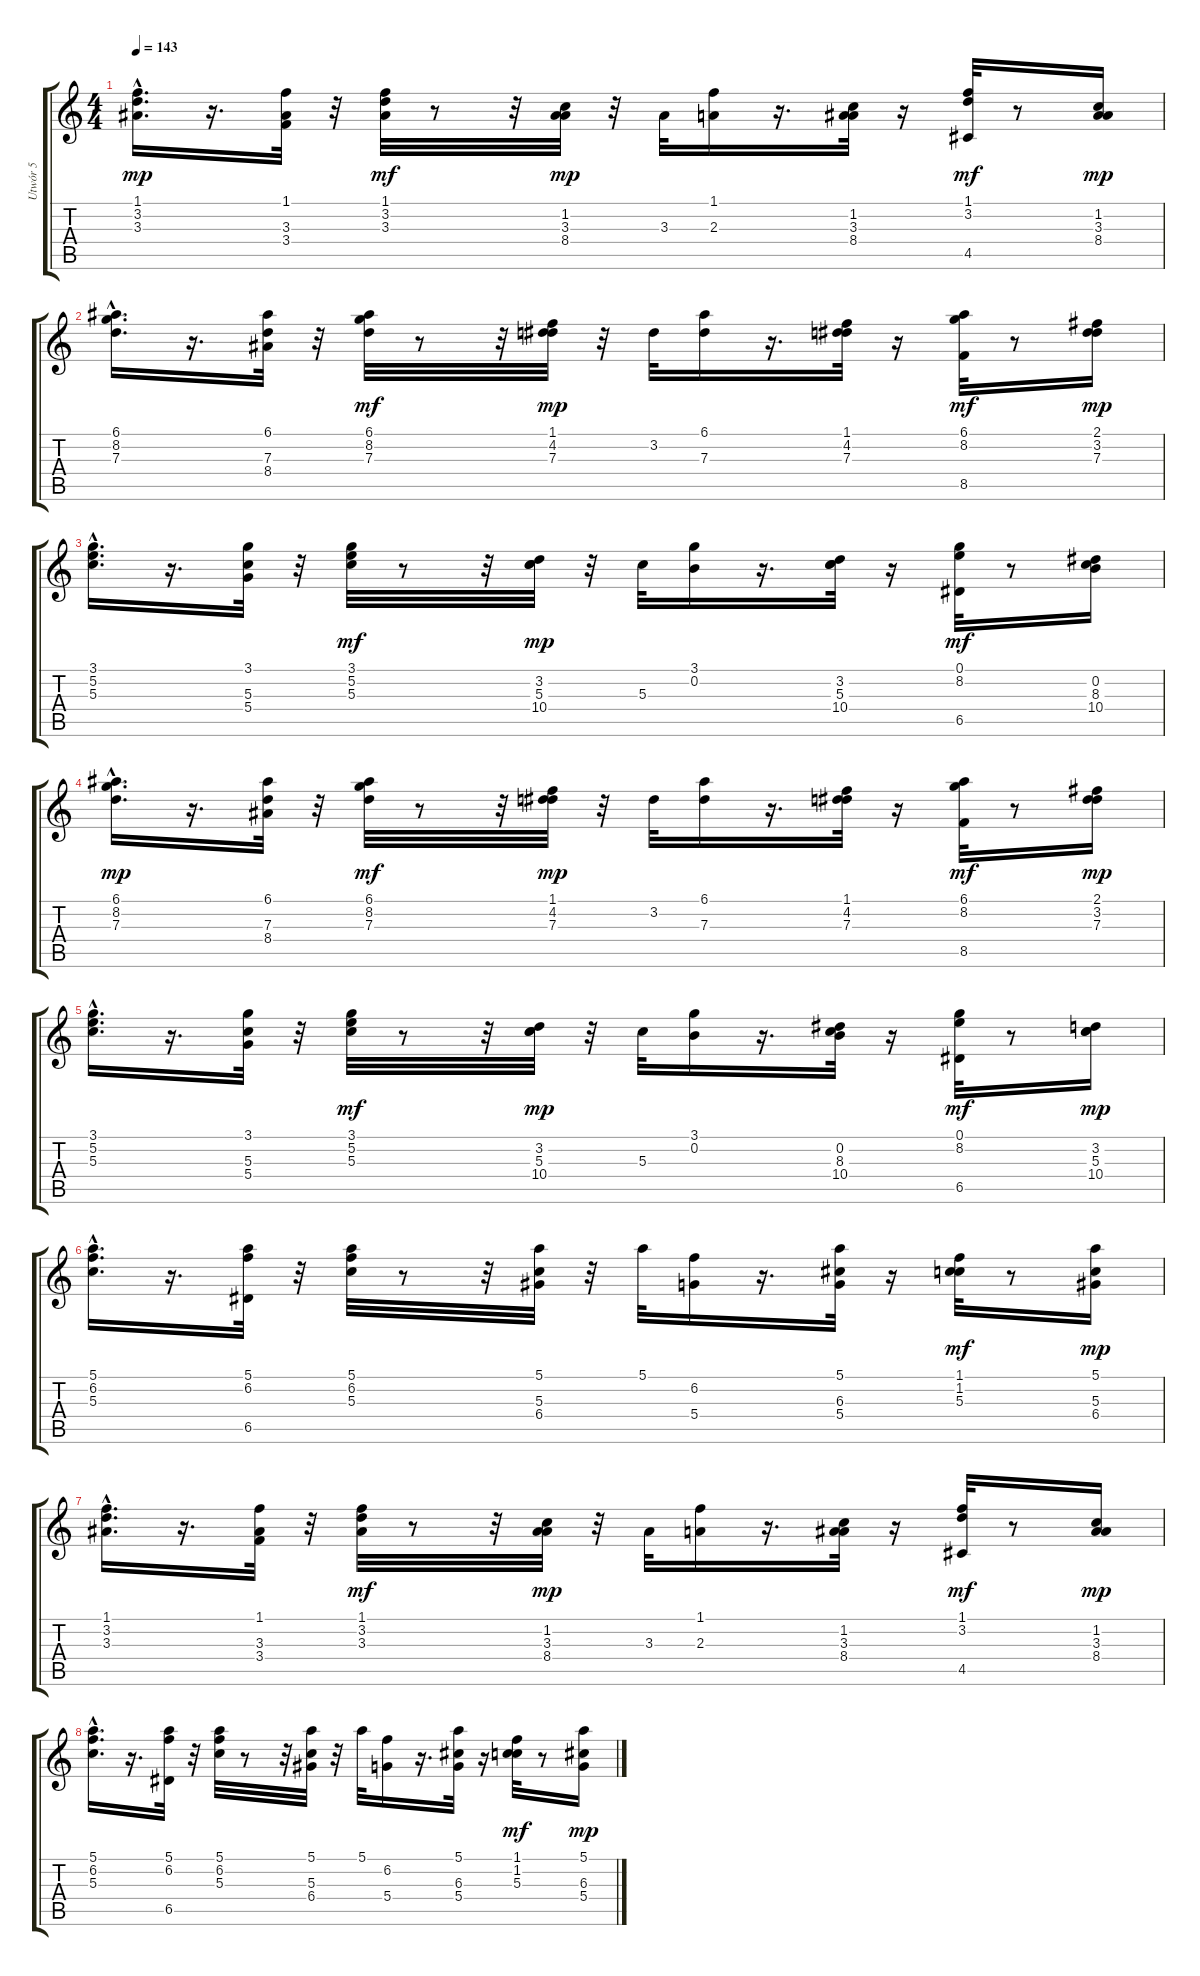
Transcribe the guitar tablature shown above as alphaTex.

\track ("Utwór 5" "Utwór 5") {instrument distortionguitar}
\staff {score tabs}
\tuning (E4 B3 G3 D3 A2 E2) {hide}
\ts (4 4)
\tempo 143
\clef g2
\ks c
(1.1{hac} 3.2{hac} 3.3{hac}).16{d dy mp} r.16{d} (1.1 3.3 3.4).32 r.32 (1.1 3.2 3.3).32{dy mf} r.8 r.32 (1.2 3.3 8.4).32{dy mp} r.32 3.3.32 (1.1 2.3).16 r.16{d} (1.2 3.3 8.4).32 r.16 (1.1 3.2 4.5).32{dy mf} r.8 (1.2 3.3 8.4).16{dy mp} |
(6.1{hac} 8.2{hac} 7.3{hac}).16{d} r.16{d} (6.1 7.3 8.4).32 r.32 (6.1 8.2 7.3).32{dy mf} r.8 r.32 (1.1 4.2 7.3).32{dy mp} r.32 3.2.32 (6.1 7.3).16 r.16{d} (1.1 4.2 7.3).32 r.16 (6.1 8.2 8.5).32{dy mf} r.8 (2.1 3.2 7.3).16{dy mp} |
(3.1{hac} 5.2{hac} 5.3{hac}).16{d} r.16{d} (3.1 5.3 5.4).32 r.32 (3.1 5.2 5.3).32{dy mf} r.8 r.32 (3.2 5.3 10.4).32{dy mp} r.32 5.3.32 (3.1 0.2).16 r.16{d} (3.2 5.3 10.4).32 r.16 (0.1 8.2 6.5).32{dy mf} r.8 (0.2 8.3 10.4).16 |
(6.1{hac} 8.2{hac} 7.3{hac}).16{d dy mp} r.16{d} (6.1 7.3 8.4).32 r.32 (6.1 8.2 7.3).32{dy mf} r.8 r.32 (1.1 4.2 7.3).32{dy mp} r.32 3.2.32 (6.1 7.3).16 r.16{d} (1.1 4.2 7.3).32 r.16 (6.1 8.2 8.5).32{dy mf} r.8 (2.1 3.2 7.3).16{dy mp} |
(3.1{hac} 5.2{hac} 5.3{hac}).16{d} r.16{d} (3.1 5.3 5.4).32 r.32 (3.1 5.2 5.3).32{dy mf} r.8 r.32 (3.2 5.3 10.4).32{dy mp} r.32 5.3.32 (3.1 0.2).16 r.16{d} (0.2 8.3 10.4).32 r.16 (0.1 8.2 6.5).32{dy mf} r.8 (3.2 5.3 10.4).16{dy mp} |
(5.1{hac} 6.2{hac} 5.3{hac}).16{d} r.16{d} (5.1 6.2 6.5).32 r.32 (5.1 6.2 5.3).32 r.8 r.32 (5.1 5.3 6.4).32 r.32 5.1.32 (6.2 5.4).16 r.16{d} (5.1 6.3 5.4).32 r.16 (1.1 1.2 5.3).32{dy mf} r.8 (5.1 5.3 6.4).16{dy mp} |
(1.1{hac} 3.2{hac} 3.3{hac}).16{d} r.16{d} (1.1 3.3 3.4).32 r.32 (1.1 3.2 3.3).32{dy mf} r.8 r.32 (1.2 3.3 8.4).32{dy mp} r.32 3.3.32 (1.1 2.3).16 r.16{d} (1.2 3.3 8.4).32 r.16 (1.1 3.2 4.5).32{dy mf} r.8 (1.2 3.3 8.4).16{dy mp} |
(5.1{hac} 6.2{hac} 5.3{hac}).16{d} r.16{d} (5.1 6.2 6.5).32 r.32 (5.1 6.2 5.3).32 r.8 r.32 (5.1 5.3 6.4).32 r.32 5.1.32 (6.2 5.4).16 r.16{d} (5.1 6.3 5.4).32 r.16 (1.1 1.2 5.3).32{dy mf} r.8 (5.1 6.3 5.4).16{dy mp}
